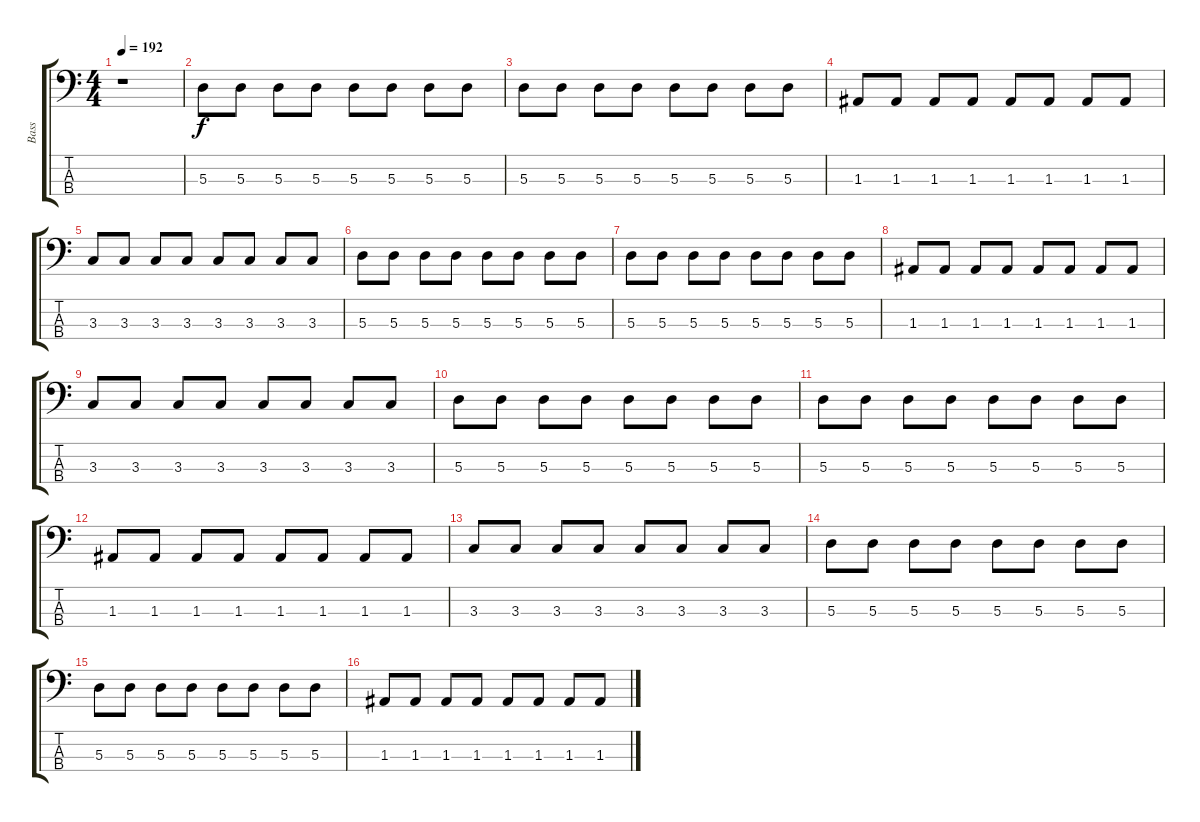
\track ("Bass" "Bass") {instrument electricbasspick}
\staff {score tabs}
\tuning (G2 D2 A1 E1) {hide}
\ts (4 4)
\tempo 192
\clef f4
\ks c
r.1{dy f instrument electricbasspick} |
5.3.8 5.3.8 5.3.8 5.3.8 5.3.8 5.3.8 5.3.8 5.3.8 |
5.3.8 5.3.8 5.3.8 5.3.8 5.3.8 5.3.8 5.3.8 5.3.8 |
1.3.8 1.3.8 1.3.8 1.3.8 1.3.8 1.3.8 1.3.8 1.3.8 |
3.3.8 3.3.8 3.3.8 3.3.8 3.3.8 3.3.8 3.3.8 3.3.8 |
5.3.8 5.3.8 5.3.8 5.3.8 5.3.8 5.3.8 5.3.8 5.3.8 |
5.3.8 5.3.8 5.3.8 5.3.8 5.3.8 5.3.8 5.3.8 5.3.8 |
1.3.8 1.3.8 1.3.8 1.3.8 1.3.8 1.3.8 1.3.8 1.3.8 |
3.3.8 3.3.8 3.3.8 3.3.8 3.3.8 3.3.8 3.3.8 3.3.8 |
5.3.8 5.3.8 5.3.8 5.3.8 5.3.8 5.3.8 5.3.8 5.3.8 |
5.3.8 5.3.8 5.3.8 5.3.8 5.3.8 5.3.8 5.3.8 5.3.8 |
1.3.8 1.3.8 1.3.8 1.3.8 1.3.8 1.3.8 1.3.8 1.3.8 |
3.3.8 3.3.8 3.3.8 3.3.8 3.3.8 3.3.8 3.3.8 3.3.8 |
5.3.8 5.3.8 5.3.8 5.3.8 5.3.8 5.3.8 5.3.8 5.3.8 |
5.3.8 5.3.8 5.3.8 5.3.8 5.3.8 5.3.8 5.3.8 5.3.8 |
1.3.8 1.3.8 1.3.8 1.3.8 1.3.8 1.3.8 1.3.8 1.3.8
